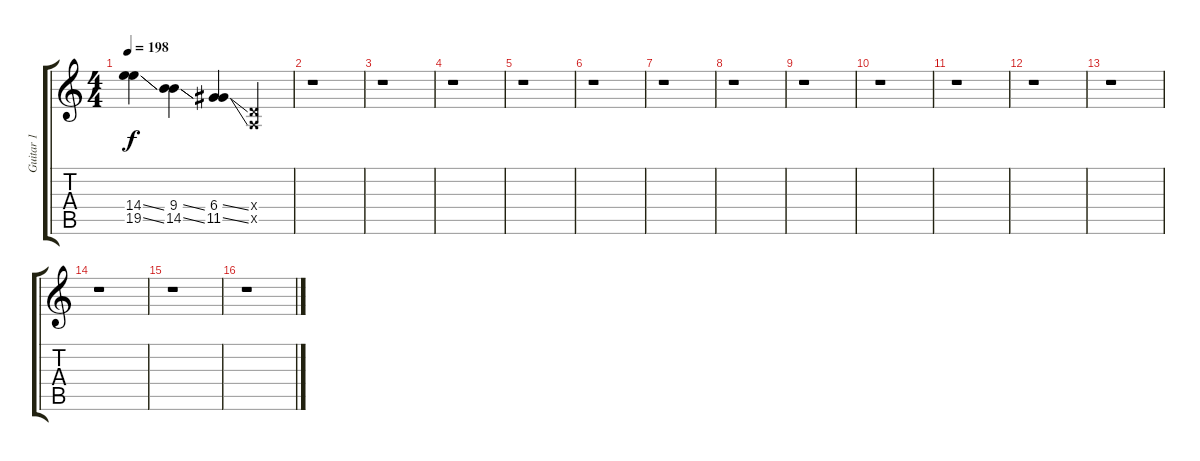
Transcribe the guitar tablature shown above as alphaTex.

\track ("Guitar 1" "Guitar 1") {instrument electricguitarclean}
\staff {score tabs}
\tuning (E4 B3 G3 D3 A2 E2) {hide}
\ts (4 4)
\tempo 198
\clef g2
\ks c
(14.4{ss} 19.5{ss}).4{dy f} (9.4{ss} 14.5{ss}).4 (6.4{ss} 11.5{ss}).4 (0.4{x} 0.5{x}).4 |
r.1 |
r.1 |
r.1 |
r.1 |
r.1 |
r.1 |
r.1 |
r.1 |
r.1 |
r.1 |
r.1 |
r.1 |
r.1{instrument distortionguitar} |
r.1 |
r.1
